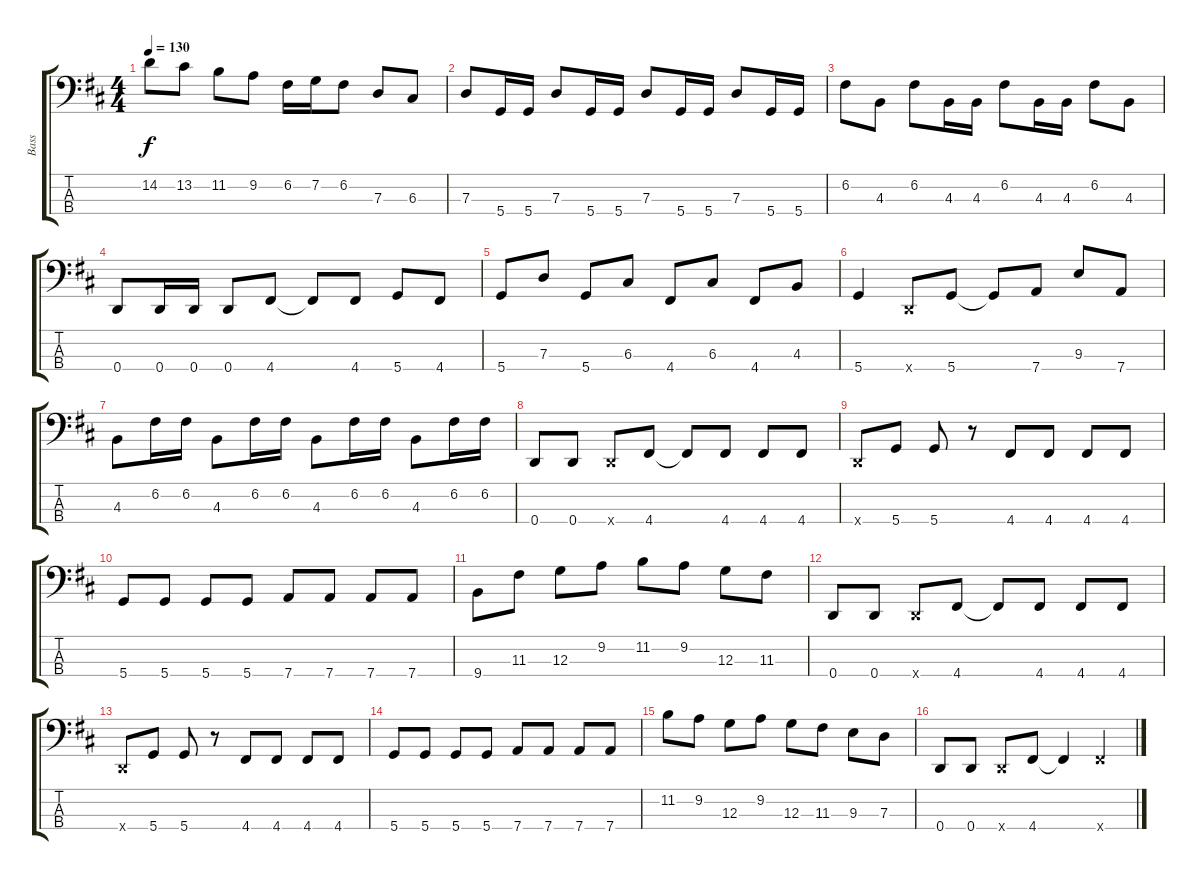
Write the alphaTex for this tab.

\track ("Bass" "Bass") {instrument electricbassfinger}
\staff {score tabs}
\tuning (F2 C2 G1 D1) {hide}
\ts (4 4)
\tempo 130
\clef f4
\ks d
14.2{t}.8{dy f} 13.2.8 11.2.8 9.2.8 6.2.16 7.2.16 6.2.8 7.3.8 6.3.8 |
7.3.8 5.4.16 5.4.16 7.3.8 5.4.16 5.4.16 7.3.8 5.4.16 5.4.16 7.3.8 5.4.16 5.4.16 |
6.2.8 4.3.8 6.2.8 4.3.16 4.3.16 6.2.8 4.3.16 4.3.16 6.2.8 4.3.8 |
0.4.8 0.4.16 0.4.16 0.4.8 4.4.8 4.4{t}.8 4.4.8 5.4.8 4.4.8 |
5.4.8 7.3.8 5.4.8 6.3.8 4.4.8 6.3.8 4.4.8 4.3.8 |
5.4.4 0.4{x}.8 5.4.8 5.4{t}.8 7.4.8 9.3.8 7.4.8 |
4.3.8 6.2.16 6.2.16 4.3.8 6.2.16 6.2.16 4.3.8 6.2.16 6.2.16 4.3.8 6.2.16 6.2.16 |
0.4.8 0.4.8 0.4{x}.8 4.4.8 4.4{t}.8 4.4.8 4.4.8 4.4.8 |
0.4{x}.8 5.4.8 5.4.8 r.8 4.4.8 4.4.8 4.4.8 4.4.8 |
5.4.8 5.4.8 5.4.8 5.4.8 7.4.8 7.4.8 7.4.8 7.4.8 |
9.4.8 11.3.8 12.3.8 9.2.8 11.2.8 9.2.8 12.3.8 11.3.8 |
0.4.8 0.4.8 0.4{x}.8 4.4.8 4.4{t}.8 4.4.8 4.4.8 4.4.8 |
0.4{x}.8 5.4.8 5.4.8 r.8 4.4.8 4.4.8 4.4.8 4.4.8 |
5.4.8 5.4.8 5.4.8 5.4.8 7.4.8 7.4.8 7.4.8 7.4.8 |
11.2.8 9.2.8 12.3.8 9.2.8 12.3.8 11.3.8 9.3.8 7.3.8 |
0.4.8 0.4.8 0.4{x}.8 4.4.8 4.4{t}.4 4.4{x}.4
